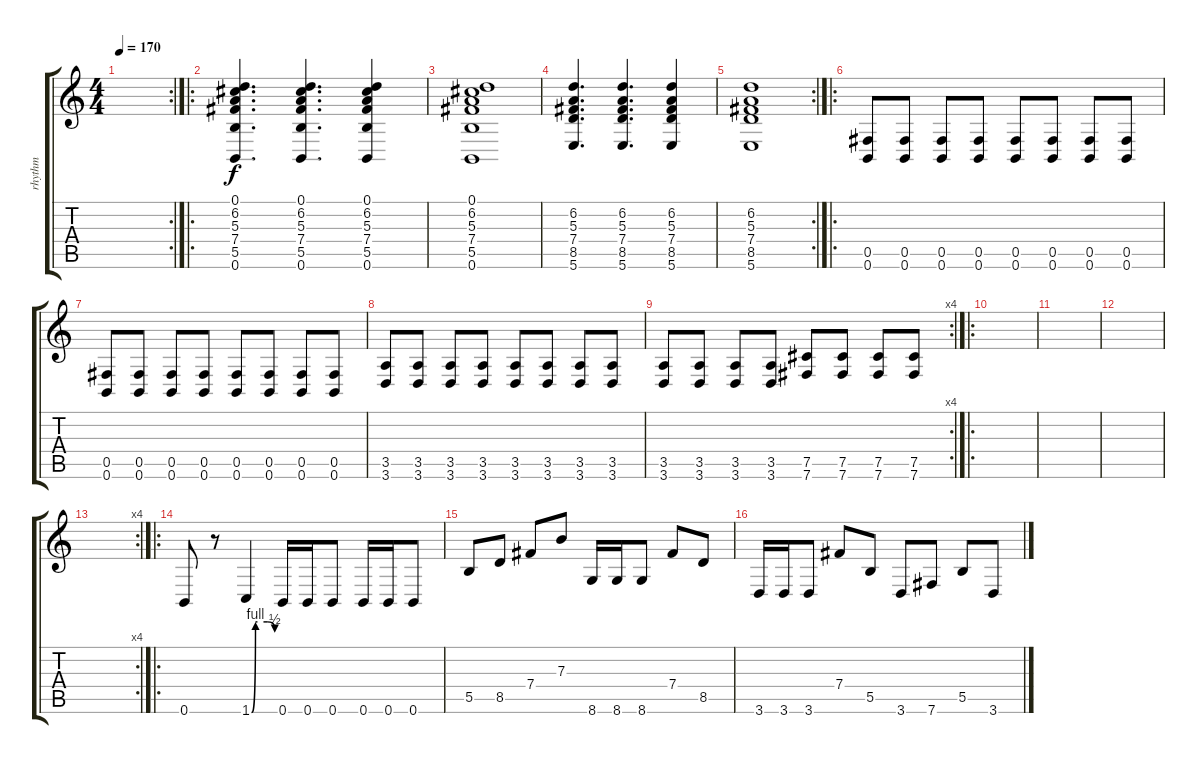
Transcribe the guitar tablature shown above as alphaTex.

\track ("rhythm" "rhythm") {instrument distortionguitar}
\staff {score tabs}
\tuning (Db4 Ab3 E3 B2 Gb2 B1) {hide}
\rc 2
\ts (4 4)
\tempo 170
\clef g2
\ks c
|
\ro
(0.1 6.2 5.3 7.4 5.5 0.6).4{d balance 8} (0.1 6.2 5.3 7.4 5.5 0.6).4{d} (0.1 6.2 5.3 7.4 5.5 0.6).4 |
(0.1 6.2 5.3 7.4 5.5 0.6).1 |
(6.2 5.3 7.4 8.5 5.6).4{d} (6.2 5.3 7.4 8.5 5.6).4{d} (6.2 5.3 7.4 8.5 5.6).4 |
\rc 2
(6.2 5.3 7.4 8.5 5.6).1 |
\ro
(0.5 0.6).8 (0.5 0.6).8 (0.5 0.6).8 (0.5 0.6).8 (0.5 0.6).8 (0.5 0.6).8 (0.5 0.6).8 (0.5 0.6).8 |
(0.5 0.6).8 (0.5 0.6).8 (0.5 0.6).8 (0.5 0.6).8 (0.5 0.6).8 (0.5 0.6).8 (0.5 0.6).8 (0.5 0.6).8 |
(3.5 3.6).8 (3.5 3.6).8 (3.5 3.6).8 (3.5 3.6).8 (3.5 3.6).8 (3.5 3.6).8 (3.5 3.6).8 (3.5 3.6).8 |
\rc 4
(3.5 3.6).8 (3.5 3.6).8 (3.5 3.6).8 (3.5 3.6).8 (7.5 7.6).8 (7.5 7.6).8 (7.5 7.6).8 (7.5 7.6).8 |
\ro
|
|
|
\rc 4
|
\ro
0.6.8 r.8 1.6{be (custom 0 0 10 4 15 4 40 4 60 2)}.4 0.6.16 0.6.16 0.6.8 0.6.16 0.6.16 0.6.8 |
5.5.8 8.5.8 7.4.8 7.3.8 8.6.16 8.6.16 8.6.8 7.4.8 8.5.8 |
3.6.16 3.6.16 3.6.8 7.4.8 5.5.8 3.6.8 7.6.8 5.5.8 3.6.8
